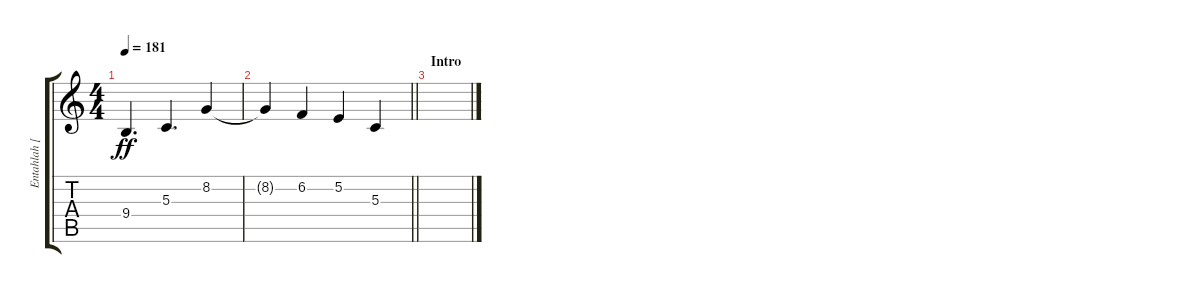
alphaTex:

\track ("Entahlah [Added]" "Entahlah [") {instrument acousticgrandpiano}
\staff {score tabs}
\tuning (E4 B3 G3 D3 A2 E2) {hide}
\ts (4 4)
\tempo 181
\clef g2
\ks c
9.4.4{d dy ff} 5.3.4{d} 8.2.4 |
\barLineRight lightlight
8.2{t}.4 6.2.4 5.2.4 5.3.4 |
\section ("" "Intro")
